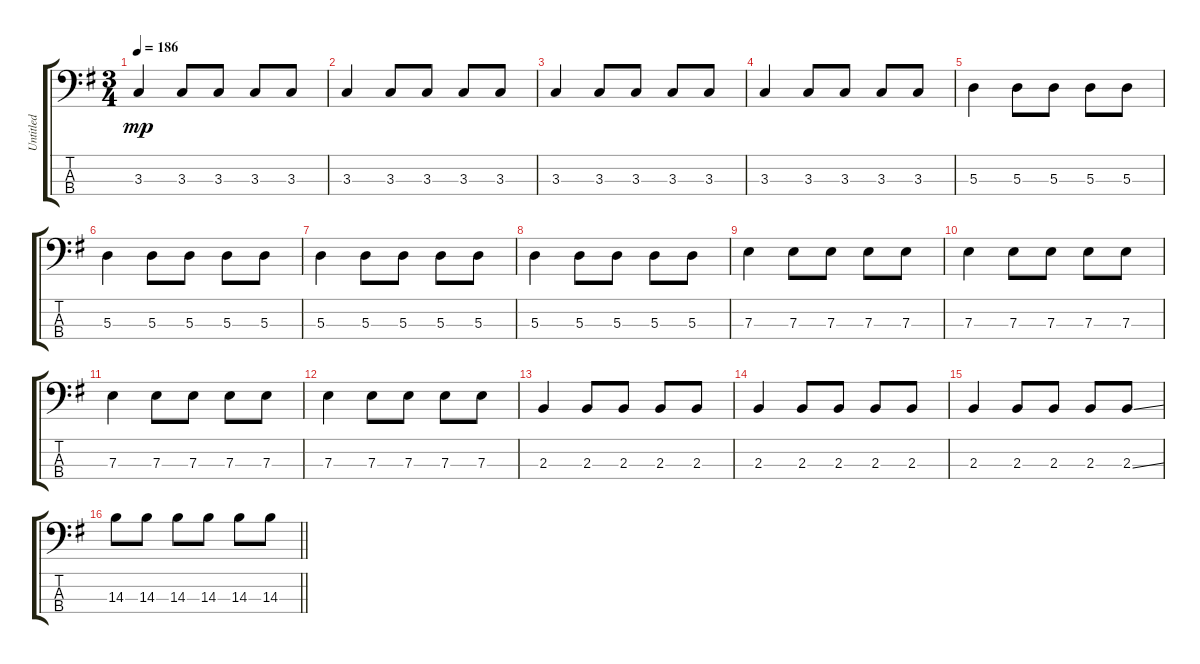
\track ("Untitled" "Untitled") {instrument electricbassfinger}
\staff {score tabs}
\tuning (G2 D2 A1 D1) {hide}
\ts (3 4)
\tempo 186
\clef f4
\ks g
3.3.4{dy mp} 3.3.8 3.3.8 3.3.8 3.3.8 |
3.3.4 3.3.8 3.3.8 3.3.8 3.3.8 |
3.3.4 3.3.8 3.3.8 3.3.8 3.3.8 |
3.3.4 3.3.8 3.3.8 3.3.8 3.3.8 |
5.3.4 5.3.8 5.3.8 5.3.8 5.3.8 |
5.3.4 5.3.8 5.3.8 5.3.8 5.3.8 |
5.3.4 5.3.8 5.3.8 5.3.8 5.3.8 |
5.3.4 5.3.8 5.3.8 5.3.8 5.3.8 |
7.3.4 7.3.8 7.3.8 7.3.8 7.3.8 |
7.3.4 7.3.8 7.3.8 7.3.8 7.3.8 |
7.3.4 7.3.8 7.3.8 7.3.8 7.3.8 |
7.3.4 7.3.8 7.3.8 7.3.8 7.3.8 |
2.3.4 2.3.8 2.3.8 2.3.8 2.3.8 |
2.3.4 2.3.8 2.3.8 2.3.8 2.3.8 |
2.3.4 2.3.8 2.3.8 2.3.8 2.3{ss}.8 |
\barLineRight lightlight
14.3.8 14.3.8 14.3.8 14.3.8 14.3.8 14.3.8
